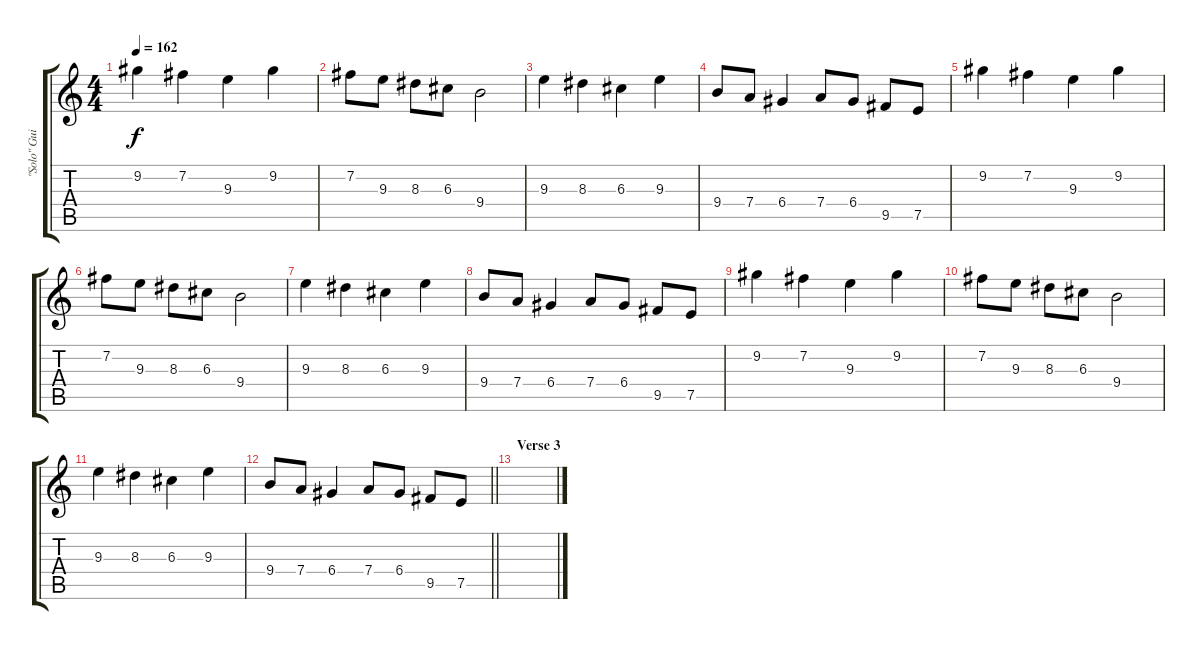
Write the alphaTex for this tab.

\track ("\"Solo\" Guitar - Chesnakov" "\"Solo\" Gui") {instrument distortionguitar}
\staff {score tabs}
\tuning (E4 B3 G3 D3 A2 E2) {hide}
\ts (4 4)
\tempo 162
\clef g2
\ks c
9.2.4{dy f instrument overdrivenguitar} 7.2.4 9.3.4 9.2.4 |
7.2.8 9.3.8 8.3.8 6.3.8 9.4.2 |
9.3.4 8.3.4 6.3.4 9.3.4 |
9.4.8 7.4.8 6.4.4 7.4.8 6.4.8 9.5.8 7.5.8 |
9.2.4{instrument overdrivenguitar} 7.2.4 9.3.4 9.2.4 |
7.2.8 9.3.8 8.3.8 6.3.8 9.4.2 |
9.3.4 8.3.4 6.3.4 9.3.4 |
9.4.8 7.4.8 6.4.4 7.4.8 6.4.8 9.5.8 7.5.8 |
9.2.4{instrument overdrivenguitar} 7.2.4 9.3.4 9.2.4 |
7.2.8 9.3.8 8.3.8 6.3.8 9.4.2 |
9.3.4 8.3.4 6.3.4 9.3.4 |
\barLineRight lightlight
9.4.8 7.4.8 6.4.4 7.4.8 6.4.8 9.5.8 7.5.8 |
\section ("" "Verse 3")
